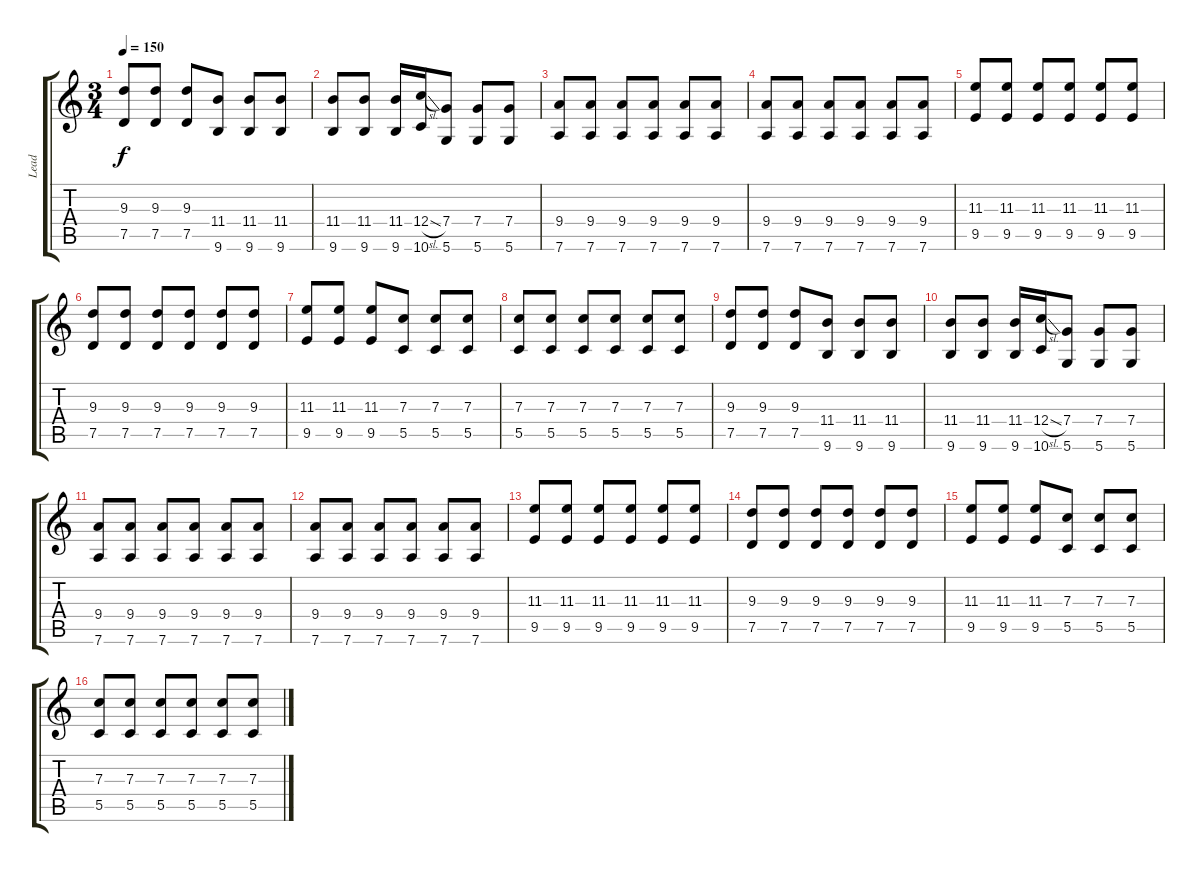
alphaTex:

\track ("Lead" "Lead") {instrument distortionguitar}
\staff {score tabs}
\tuning (D4 A3 F3 C3 G2 D2) {hide}
\ts (3 4)
\tempo 150
\clef g2
\ks c
(9.3 7.5).8{dy f} (9.3 7.5).8 (9.3 7.5).8 (11.4 9.6).8 (11.4 9.6).8 (11.4 9.6).8 |
(11.4 9.6).8 (11.4 9.6).8 (11.4 9.6).16 (12.4{sl} 10.6).16 (7.4 5.6).8 (7.4 5.6).8 (7.4 5.6).8 |
(9.4 7.6).8{balance 3} (9.4 7.6).8 (9.4 7.6).8 (9.4 7.6).8 (9.4 7.6).8 (9.4 7.6).8 |
(9.4 7.6).8 (9.4 7.6).8 (9.4 7.6).8 (9.4 7.6).8 (9.4 7.6).8 (9.4 7.6).8 |
(11.3 9.5).8 (11.3 9.5).8 (11.3 9.5).8 (11.3 9.5).8 (11.3 9.5).8 (11.3 9.5).8 |
(9.3 7.5).8 (9.3 7.5).8 (9.3 7.5).8 (9.3 7.5).8 (9.3 7.5).8 (9.3 7.5).8 |
(11.3 9.5).8 (11.3 9.5).8 (11.3 9.5).8 (7.3 5.5).8 (7.3 5.5).8 (7.3 5.5).8 |
(7.3 5.5).8 (7.3 5.5).8 (7.3 5.5).8 (7.3 5.5).8 (7.3 5.5).8 (7.3 5.5).8 |
(9.3 7.5).8 (9.3 7.5).8 (9.3 7.5).8 (11.4 9.6).8 (11.4 9.6).8 (11.4 9.6).8 |
(11.4 9.6).8 (11.4 9.6).8 (11.4 9.6).16 (12.4{sl} 10.6).16 (7.4 5.6).8 (7.4 5.6).8 (7.4 5.6).8 |
(9.4 7.6).8{balance 2} (9.4 7.6).8 (9.4 7.6).8 (9.4 7.6).8 (9.4 7.6).8 (9.4 7.6).8 |
(9.4 7.6).8 (9.4 7.6).8 (9.4 7.6).8 (9.4 7.6).8 (9.4 7.6).8 (9.4 7.6).8 |
(11.3 9.5).8 (11.3 9.5).8 (11.3 9.5).8 (11.3 9.5).8 (11.3 9.5).8 (11.3 9.5).8 |
(9.3 7.5).8 (9.3 7.5).8 (9.3 7.5).8 (9.3 7.5).8 (9.3 7.5).8 (9.3 7.5).8 |
(11.3 9.5).8 (11.3 9.5).8 (11.3 9.5).8 (7.3 5.5).8 (7.3 5.5).8 (7.3 5.5).8 |
(7.3 5.5).8 (7.3 5.5).8 (7.3 5.5).8 (7.3 5.5).8 (7.3 5.5).8 (7.3 5.5).8
